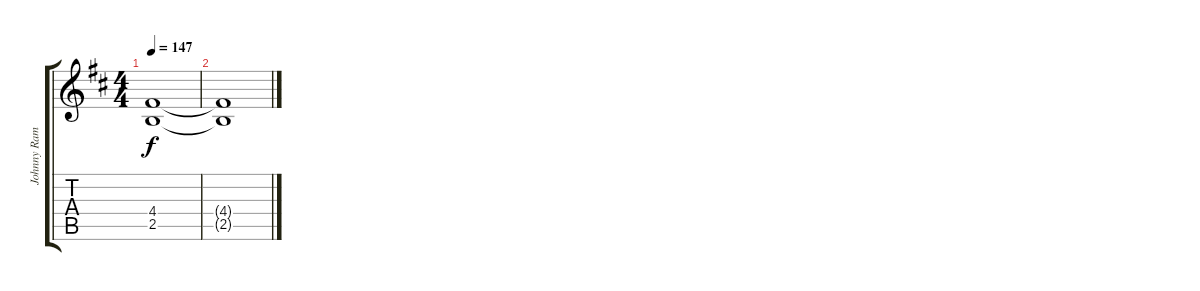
\track ("Johnny Ramone 2" "Johnny Ram") {instrument overdrivenguitar}
\staff {score tabs}
\tuning (E4 B3 G3 D3 A2 E2) {hide}
\ts (4 4)
\tempo 147
\clef g2
\ks d
(4.4 2.5).1{dy f} |
(4.4{t} 2.5{t}).1
